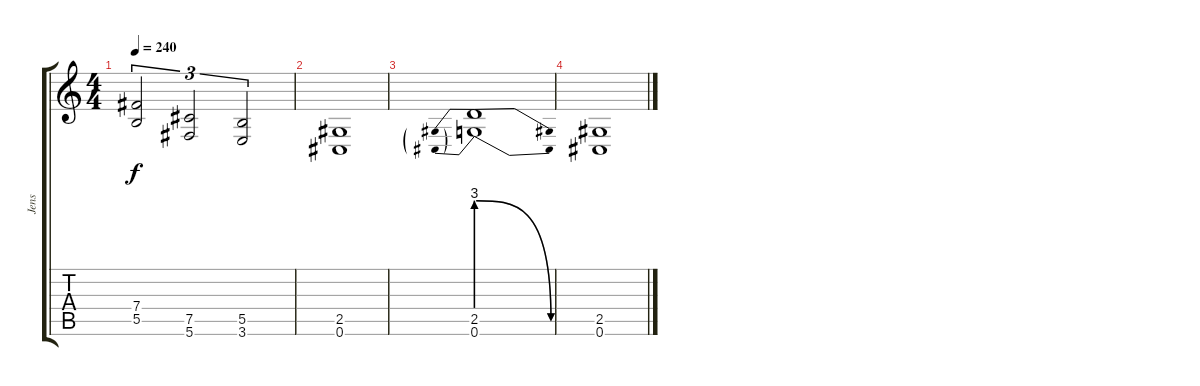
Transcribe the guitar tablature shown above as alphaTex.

\track ("Jens" "Jens") {instrument distortionguitar}
\staff {score tabs}
\tuning (Db4 Ab3 E3 B2 Gb2 Db2) {hide}
\ts (4 4)
\tempo 240
\clef g2
\ks c
(7.4 5.5).2{tu (3 2) dy f} (7.5 5.6).2{tu (3 2)} (5.5 3.6).2{tu (3 2)} |
(2.5 0.6).1 |
(2.5{be (prebendrelease 0 12 60 0)} 0.6{be (prebendrelease 0 12 60 0)}).1 |
(2.5 0.6).1
